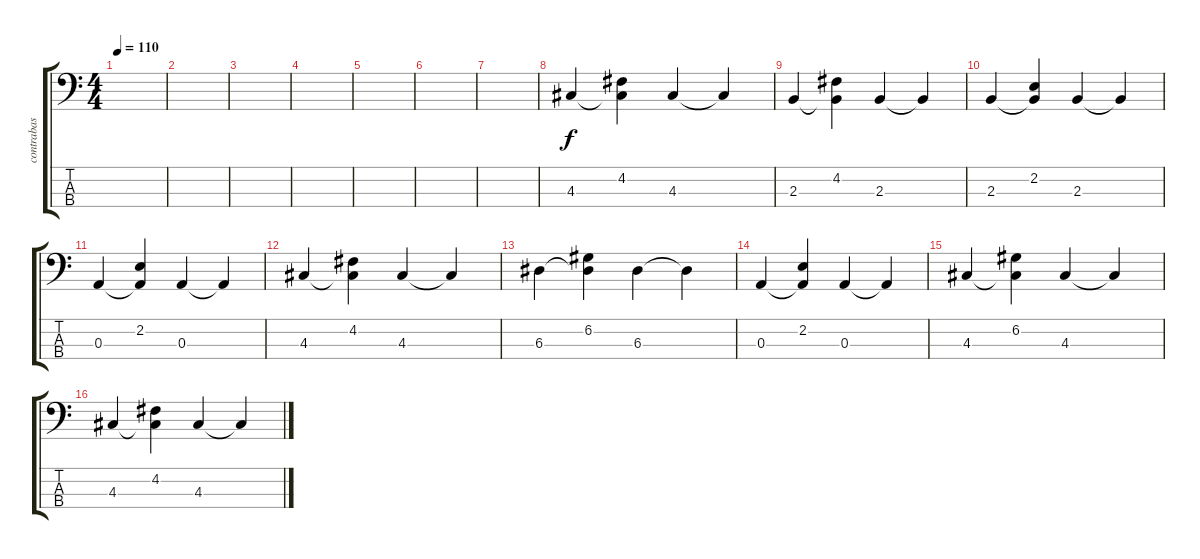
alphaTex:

\track ("contrabas" "contrabas") {instrument contrabass}
\staff {score tabs}
\tuning (G2 D2 A1 E1) {hide}
\ts (4 4)
\tempo 110
\clef f4
\ks c
|
|
|
|
|
|
|
4.3.4 (4.2 4.3{t}).4 4.3.4 4.3{t}.4 |
2.3.4 (4.2 2.3{t}).4 2.3.4 2.3{t}.4 |
2.3.4 (2.2 2.3{t}).4 2.3.4 2.3{t}.4 |
0.3.4 (2.2 0.3{t}).4 0.3.4 0.3{t}.4 |
4.3.4 (4.2 4.3{t}).4 4.3.4 4.3{t}.4 |
6.3.4 (6.2 6.3{t}).4 6.3.4 6.3{t}.4 |
0.3.4 (2.2 0.3{t}).4 0.3.4 0.3{t}.4 |
4.3.4 (6.2 4.3{t}).4 4.3.4 4.3{t}.4 |
4.3.4 (4.2 4.3{t}).4 4.3.4 4.3{t}.4
